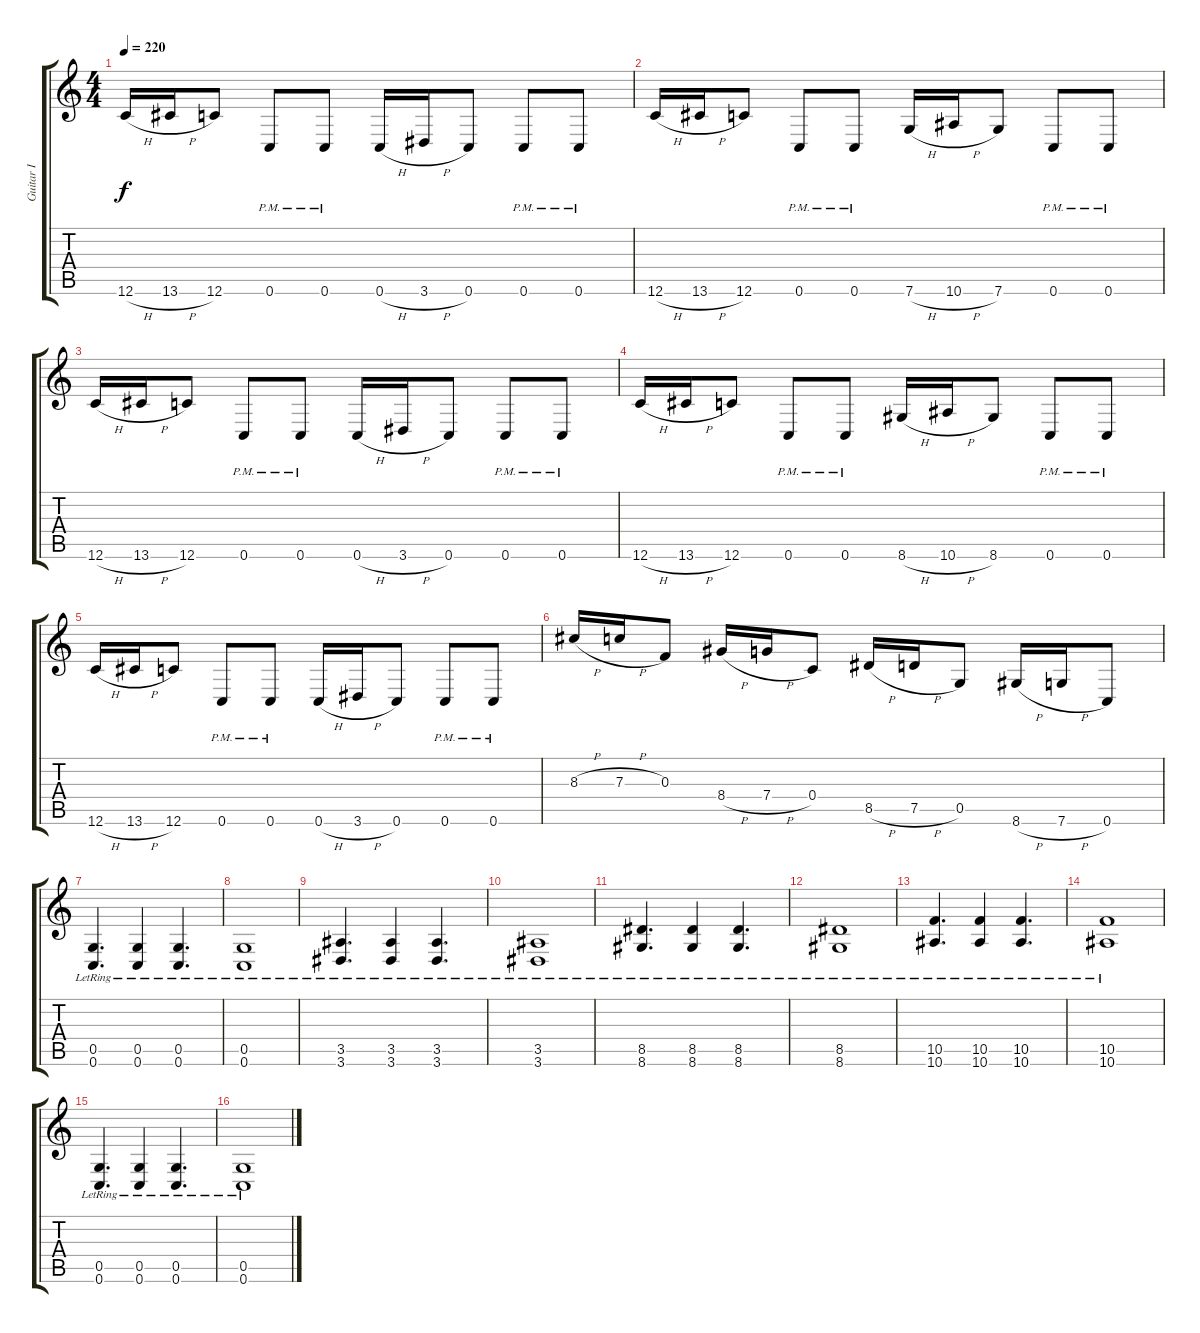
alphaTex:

\track ("Guitar I" "Guitar I") {instrument overdrivenguitar}
\staff {score tabs}
\tuning (D4 A3 F3 C3 G2 C2) {hide}
\ts (4 4)
\tempo 220
\clef g2
\ks c
12.6{h}.16{dy f} 13.6{h}.16 12.6.8 0.6{pm}.8 0.6{pm}.8 0.6{h}.16 3.6{h}.16 0.6.8 0.6{pm}.8 0.6{pm}.8 |
12.6{h}.16 13.6{h}.16 12.6.8 0.6{pm}.8 0.6{pm}.8 7.6{h}.16 10.6{h}.16 7.6.8 0.6{pm}.8 0.6{pm}.8 |
12.6{h}.16 13.6{h}.16 12.6.8 0.6{pm}.8 0.6{pm}.8 0.6{h}.16 3.6{h}.16 0.6.8 0.6{pm}.8 0.6{pm}.8 |
12.6{h}.16 13.6{h}.16 12.6.8 0.6{pm}.8 0.6{pm}.8 8.6{h}.16 10.6{h}.16 8.6.8 0.6{pm}.8 0.6{pm}.8 |
12.6{h}.16 13.6{h}.16 12.6.8 0.6{pm}.8 0.6{pm}.8 0.6{h}.16 3.6{h}.16 0.6.8 0.6{pm}.8 0.6{pm}.8 |
8.3{h}.16 7.3{h}.16 0.3.8 8.4{h}.16 7.4{h}.16 0.4.8 8.5{h}.16 7.5{h}.16 0.5.8 8.6{h}.16 7.6{h}.16 0.6.8 |
(0.5{lr} 0.6).4{d} (0.5{lr} 0.6).4 (0.5{lr} 0.6).4{d} |
(0.5{lr} 0.6).1 |
(3.5{lr} 3.6).4{d} (3.5{lr} 3.6).4 (3.5{lr} 3.6).4{d} |
(3.5{lr} 3.6).1 |
(8.5{lr} 8.6).4{d} (8.5{lr} 8.6).4 (8.5{lr} 8.6).4{d} |
(8.5{lr} 8.6).1 |
(10.5{lr} 10.6).4{d} (10.5{lr} 10.6).4 (10.5{lr} 10.6).4{d} |
(10.5{lr} 10.6).1 |
(0.5{lr} 0.6).4{d} (0.5{lr} 0.6).4 (0.5{lr} 0.6).4{d} |
(0.5{lr} 0.6).1
